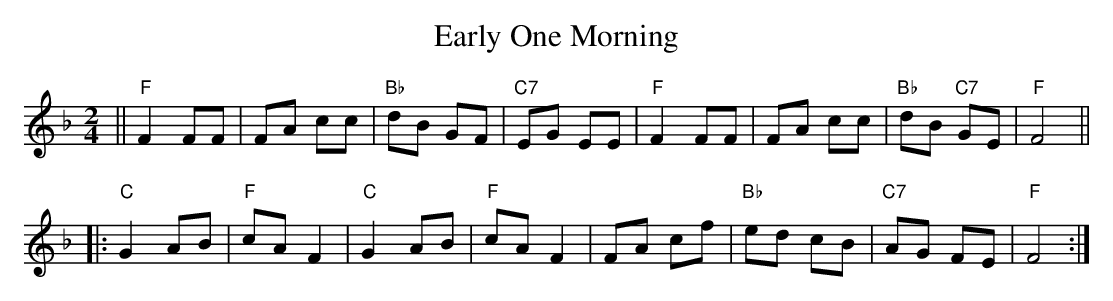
X:1
T: Early One Morning
M: 2/4
L: 1/8
K: F
|| "F"F2 FF | FA cc | "Bb"dB GF | "C7"EG EE \
|  "F"F2 FF | FA cc | "Bb"dB "C7"GE | "F"F4 ||
|: "C"G2 AB | "F"cA F2 | "C"G2 AB | "F"cA F2 \
| FA cf | "Bb"ed cB | "C7"AG FE | "F"F4 :|
